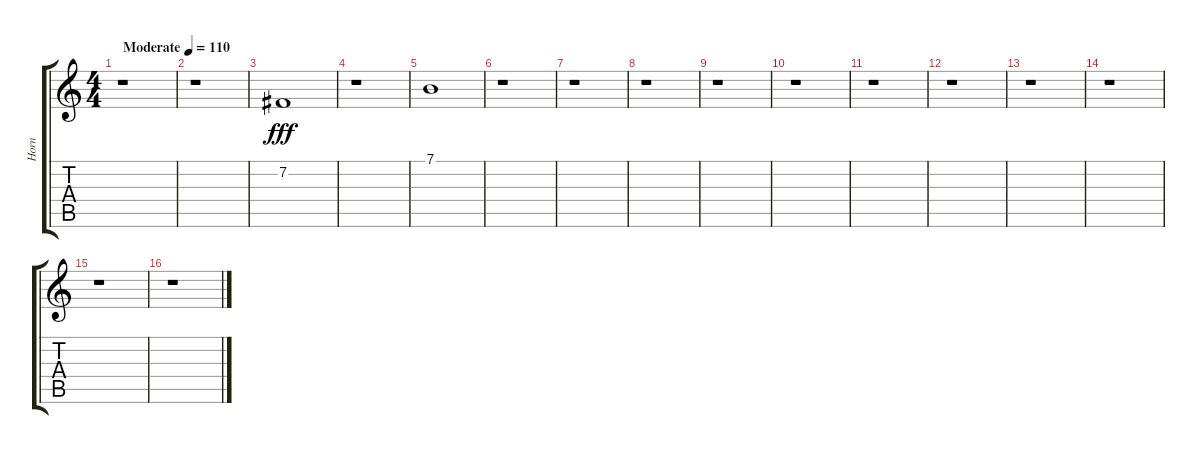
\track ("Horn" "Horn") {instrument synthbrass1}
\staff {score tabs}
\tuning (E4 B3 G3 D3 A2 E2) {hide}
\ts (4 4)
\tempo (110 "Moderate")
\clef g2
\ks c
r.1{dy fff instrument synthbrass1} |
r.1 |
7.2.1{volume 10} |
r.1 |
7.1.1{volume 11} |
r.1 |
r.1 |
r.1 |
r.1 |
r.1 |
r.1 |
r.1 |
r.1 |
r.1 |
r.1 |
r.1
